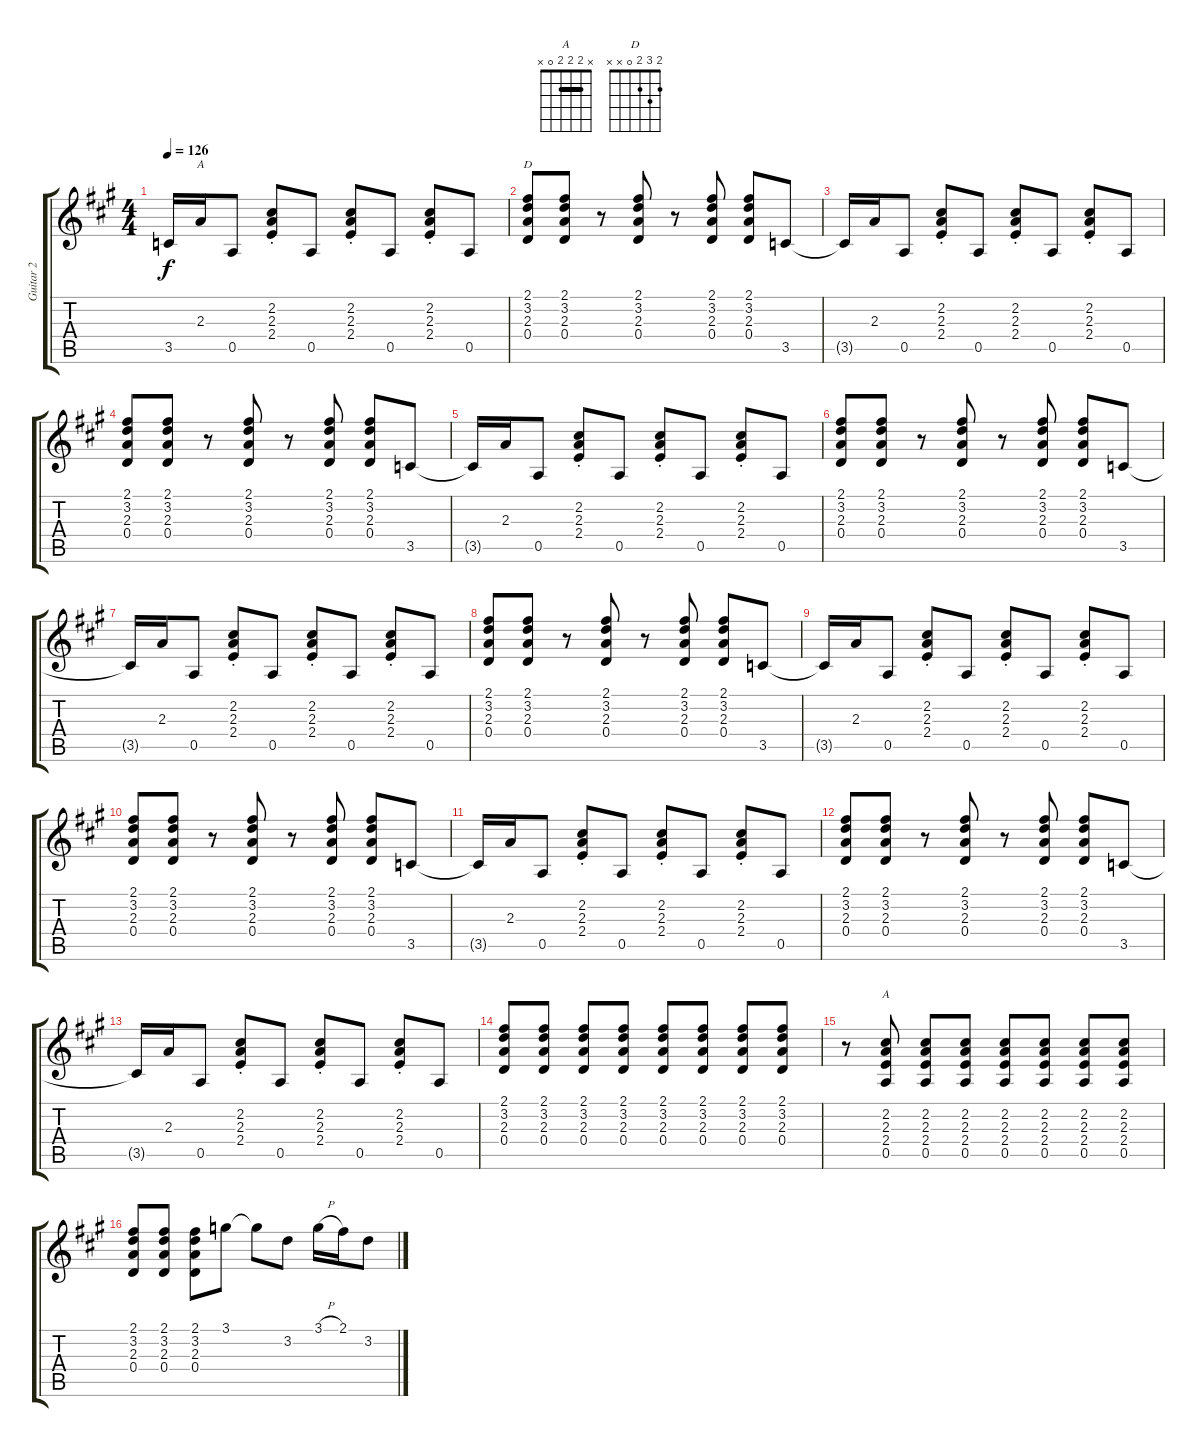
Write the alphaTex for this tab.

\track ("Guitar 2" "Guitar 2") {instrument distortionguitar}
\staff {score tabs}
\tuning (E4 B3 G3 D3 A2 E2) {hide}
\chord ("A" 0 2 2 2 0 x)
\chord ("D" 2 3 2 0 x x)
\chord ("A" x 2 2 2 0 x) {barre 2}
\ts (4 4)
\tempo 126
\clef g2
\ks a
3.5{t}.16{dy f} 2.3.16{ch "A"} 0.5.8 (2.2{st} 2.3{st} 2.4{st}).8 0.5.8 (2.2{st} 2.3{st} 2.4{st}).8 0.5.8 (2.2{st} 2.3{st} 2.4{st}).8 0.5.8 |
(2.1 3.2 2.3 0.4).8{ch "D"} (2.1 3.2 2.3 0.4).8 r.8 (2.1 3.2 2.3 0.4).8 r.8 (2.1 3.2 2.3 0.4).8 (2.1 3.2 2.3 0.4).8 3.5.8 |
3.5{t}.16 2.3.16 0.5.8 (2.2{st} 2.3{st} 2.4{st}).8 0.5.8 (2.2{st} 2.3{st} 2.4{st}).8 0.5.8 (2.2{st} 2.3{st} 2.4{st}).8 0.5.8 |
(2.1 3.2 2.3 0.4).8 (2.1 3.2 2.3 0.4).8 r.8 (2.1 3.2 2.3 0.4).8 r.8 (2.1 3.2 2.3 0.4).8 (2.1 3.2 2.3 0.4).8 3.5.8 |
3.5{t}.16 2.3.16 0.5.8 (2.2{st} 2.3{st} 2.4{st}).8 0.5.8 (2.2{st} 2.3{st} 2.4{st}).8 0.5.8 (2.2{st} 2.3{st} 2.4{st}).8 0.5.8 |
(2.1 3.2 2.3 0.4).8 (2.1 3.2 2.3 0.4).8 r.8 (2.1 3.2 2.3 0.4).8 r.8 (2.1 3.2 2.3 0.4).8 (2.1 3.2 2.3 0.4).8 3.5.8 |
3.5{t}.16 2.3.16 0.5.8 (2.2{st} 2.3{st} 2.4{st}).8 0.5.8 (2.2{st} 2.3{st} 2.4{st}).8 0.5.8 (2.2{st} 2.3{st} 2.4{st}).8 0.5.8 |
(2.1 3.2 2.3 0.4).8 (2.1 3.2 2.3 0.4).8 r.8 (2.1 3.2 2.3 0.4).8 r.8 (2.1 3.2 2.3 0.4).8 (2.1 3.2 2.3 0.4).8 3.5.8 |
3.5{t}.16 2.3.16 0.5.8 (2.2{st} 2.3{st} 2.4{st}).8 0.5.8 (2.2{st} 2.3{st} 2.4{st}).8 0.5.8 (2.2{st} 2.3{st} 2.4{st}).8 0.5.8 |
(2.1 3.2 2.3 0.4).8 (2.1 3.2 2.3 0.4).8 r.8 (2.1 3.2 2.3 0.4).8 r.8 (2.1 3.2 2.3 0.4).8 (2.1 3.2 2.3 0.4).8 3.5.8 |
3.5{t}.16 2.3.16 0.5.8 (2.2{st} 2.3{st} 2.4{st}).8 0.5.8 (2.2{st} 2.3{st} 2.4{st}).8 0.5.8 (2.2{st} 2.3{st} 2.4{st}).8 0.5.8 |
(2.1 3.2 2.3 0.4).8 (2.1 3.2 2.3 0.4).8 r.8 (2.1 3.2 2.3 0.4).8 r.8 (2.1 3.2 2.3 0.4).8 (2.1 3.2 2.3 0.4).8 3.5.8 |
3.5{t}.16 2.3.16 0.5.8 (2.2{st} 2.3{st} 2.4{st}).8 0.5.8 (2.2{st} 2.3{st} 2.4{st}).8 0.5.8 (2.2{st} 2.3{st} 2.4{st}).8 0.5.8 |
(2.1 3.2 2.3 0.4).8 (2.1 3.2 2.3 0.4).8 (2.1 3.2 2.3 0.4).8 (2.1 3.2 2.3 0.4).8 (2.1 3.2 2.3 0.4).8 (2.1 3.2 2.3 0.4).8 (2.1 3.2 2.3 0.4).8 (2.1 3.2 2.3 0.4).8 |
r.8 (2.2 2.3 2.4 0.5).8{ch "A"} (2.2 2.3 2.4 0.5).8 (2.2 2.3 2.4 0.5).8 (2.2 2.3 2.4 0.5).8 (2.2 2.3 2.4 0.5).8 (2.2 2.3 2.4 0.5).8 (2.2 2.3 2.4 0.5).8 |
(2.1 3.2 2.3 0.4).8 (2.1 3.2 2.3 0.4).8 (2.1 3.2 2.3 0.4).8 3.1.8 3.1{t}.8 3.2.8 3.1{h}.16 2.1.16 3.2.8
